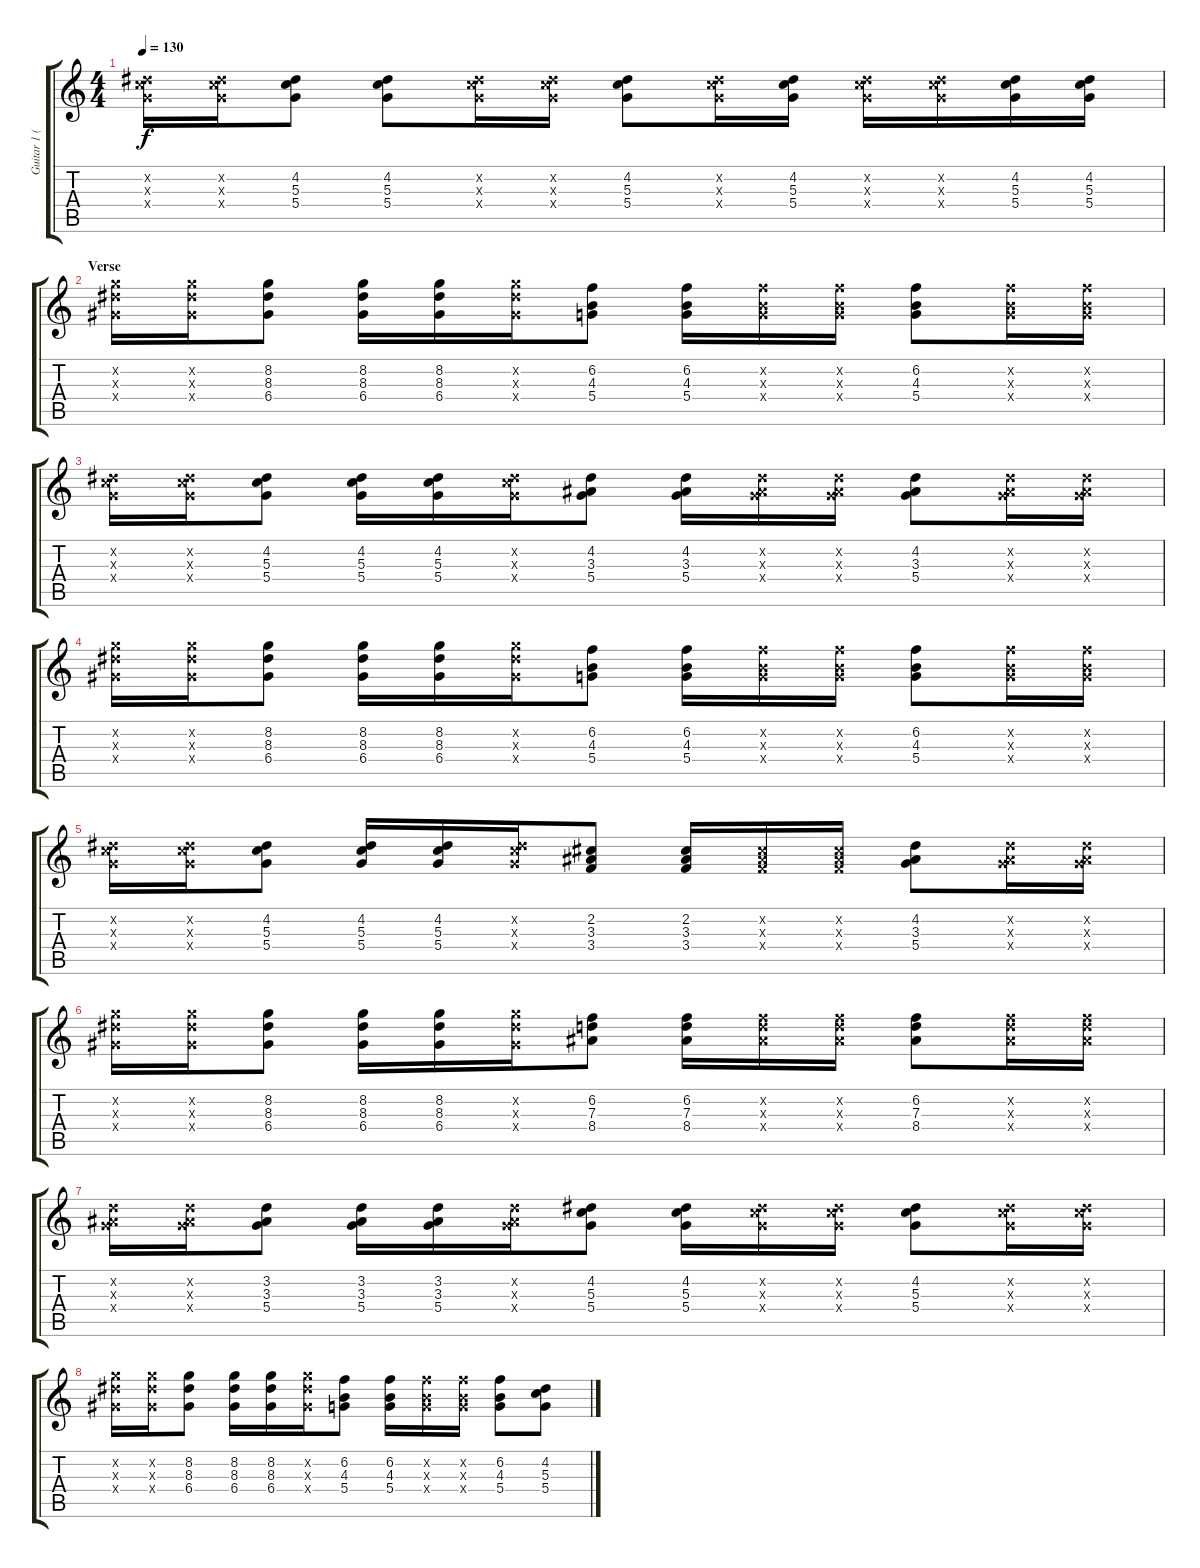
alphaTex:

\track ("Guitar 1 (R)" "Guitar 1 (") {instrument distortionguitar}
\staff {score tabs}
\tuning (E4 B3 G3 D3 A2 E2) {hide}
\ts (4 4)
\tempo 130
\clef g2
\ks c
(4.2{x} 5.3{x} 5.4{x}).16{dy f} (4.2{x} 5.3{x} 5.4{x}).16 (4.2 5.3 5.4).8 (4.2 5.3 5.4).8 (4.2{x} 5.3{x} 5.4{x}).16 (4.2{x} 5.3{x} 5.4{x}).16 (4.2 5.3 5.4).8 (4.2{x} 5.3{x} 5.4{x}).16 (4.2 5.3 5.4).16 (4.2{x} 5.3{x} 5.4{x}).16 (4.2{x} 5.3{x} 5.4{x}).16 (4.2 5.3 5.4).16 (4.2 5.3 5.4).16 |
\section ("" "Verse")
(8.2{x} 8.3{x} 6.4{x}).16 (8.2{x} 8.3{x} 6.4{x}).16 (8.2 8.3 6.4).8 (8.2 8.3 6.4).16 (8.2 8.3 6.4).16 (8.2{x} 8.3{x} 6.4{x}).16 (6.2 4.3 5.4).8 (6.2 4.3 5.4).16 (6.2{x} 4.3{x} 5.4{x}).16 (6.2{x} 4.3{x} 5.4{x}).16 (6.2 4.3 5.4).8 (6.2{x} 4.3{x} 5.4{x}).16 (6.2{x} 4.3{x} 5.4{x}).16 |
(4.2{x} 5.3{x} 5.4{x}).16 (4.2{x} 5.3{x} 5.4{x}).16 (4.2 5.3 5.4).8 (4.2 5.3 5.4).16 (4.2 5.3 5.4).16 (4.2{x} 5.3{x} 5.4{x}).16 (4.2 3.3 5.4).8 (4.2 3.3 5.4).16 (4.2{x} 3.3{x} 5.4{x}).16 (4.2{x} 3.3{x} 5.4{x}).16 (4.2 3.3 5.4).8 (4.2{x} 3.3{x} 5.4{x}).16 (4.2{x} 3.3{x} 5.4{x}).16 |
(8.2{x} 8.3{x} 6.4{x}).16 (8.2{x} 8.3{x} 6.4{x}).16 (8.2 8.3 6.4).8 (8.2 8.3 6.4).16 (8.2 8.3 6.4).16 (8.2{x} 8.3{x} 6.4{x}).16 (6.2 4.3 5.4).8 (6.2 4.3 5.4).16 (6.2{x} 4.3{x} 5.4{x}).16 (6.2{x} 4.3{x} 5.4{x}).16 (6.2 4.3 5.4).8 (6.2{x} 4.3{x} 5.4{x}).16 (6.2{x} 4.3{x} 5.4{x}).16 |
(4.2{x} 5.3{x} 5.4{x}).16 (4.2{x} 5.3{x} 5.4{x}).16 (4.2 5.3 5.4).8 (4.2 5.3 5.4).16 (4.2 5.3 5.4).16 (4.2{x} 5.3{x} 5.4{x}).16 (2.2 3.3 3.4).8 (2.2 3.3 3.4).16 (2.2{x} 3.3{x} 3.4{x}).16 (2.2{x} 3.3{x} 3.4{x}).16 (4.2 3.3 5.4).8 (4.2{x} 3.3{x} 5.4{x}).16 (4.2{x} 3.3{x} 5.4{x}).16 |
(8.2{x} 8.3{x} 6.4{x}).16 (8.2{x} 8.3{x} 6.4{x}).16 (8.2 8.3 6.4).8 (8.2 8.3 6.4).16 (8.2 8.3 6.4).16 (8.2{x} 8.3{x} 6.4{x}).16 (6.2 7.3 8.4).8 (6.2 7.3 8.4).16 (6.2{x} 7.3{x} 8.4{x}).16 (6.2{x} 7.3{x} 8.4{x}).16 (6.2 7.3 8.4).8 (6.2{x} 7.3{x} 8.4{x}).16 (6.2{x} 7.3{x} 8.4{x}).16 |
(3.2{x} 3.3{x} 5.4{x}).16 (3.2{x} 3.3{x} 5.4{x}).16 (3.2 3.3 5.4).8 (3.2 3.3 5.4).16 (3.2 3.3 5.4).16 (3.2{x} 3.3{x} 5.4{x}).16 (4.2 5.3 5.4).8 (4.2 5.3 5.4).16 (4.2{x} 5.3{x} 5.4{x}).16 (4.2{x} 5.3{x} 5.4{x}).16 (4.2 5.3 5.4).8 (4.2{x} 5.3{x} 5.4{x}).16 (4.2{x} 5.3{x} 5.4{x}).16 |
(8.2{x} 8.3{x} 6.4{x}).16 (8.2{x} 8.3{x} 6.4{x}).16 (8.2 8.3 6.4).8 (8.2 8.3 6.4).16 (8.2 8.3 6.4).16 (8.2{x} 8.3{x} 6.4{x}).16 (6.2 4.3 5.4).8 (6.2 4.3 5.4).16 (6.2{x} 4.3{x} 5.4{x}).16 (6.2{x} 4.3{x} 5.4{x}).16 (6.2 4.3 5.4).8 (4.2 5.3 5.4).8
